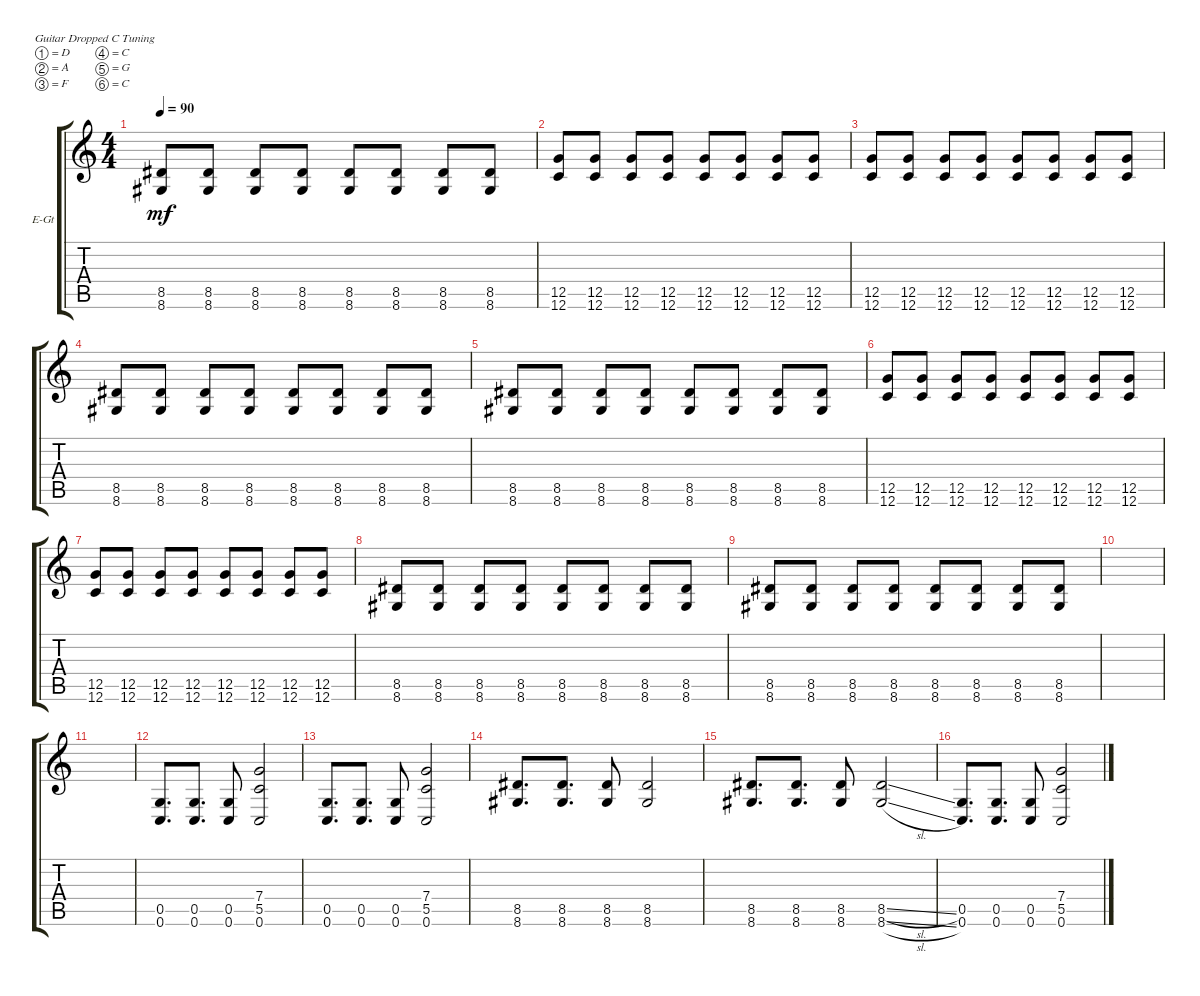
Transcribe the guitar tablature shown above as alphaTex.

\defaultSystemsLayout 4
\bracketExtendMode groupsimilarinstruments
\firstSystemTrackNameOrientation horizontal
\otherSystemsTrackNameOrientation horizontal
\track ("Electric Guitar" "E-Gt") {instrument overdrivenguitar}
\staff {score tabs}
\tuning (D4 A3 F3 C3 G2 C2)
\ts (4 4)
\tempo 90
\clef g2
\ks c
(8.5 8.6).8{dy mf} (8.5 8.6).8 (8.5 8.6).8 (8.5 8.6).8 (8.5 8.6).8 (8.5 8.6).8 (8.5 8.6).8 (8.5 8.6).8 |
(12.6 12.5).8 (12.6 12.5).8 (12.6 12.5).8 (12.6 12.5).8 (12.6 12.5).8 (12.6 12.5).8 (12.6 12.5).8 (12.6 12.5).8 |
(12.6 12.5).8 (12.6 12.5).8 (12.6 12.5).8 (12.6 12.5).8 (12.6 12.5).8 (12.6 12.5).8 (12.6 12.5).8 (12.6 12.5).8 |
(8.5 8.6).8 (8.5 8.6).8 (8.5 8.6).8 (8.5 8.6).8 (8.5 8.6).8 (8.5 8.6).8 (8.5 8.6).8 (8.5 8.6).8 |
(8.5 8.6).8 (8.5 8.6).8 (8.5 8.6).8 (8.5 8.6).8 (8.5 8.6).8 (8.5 8.6).8 (8.5 8.6).8 (8.5 8.6).8 |
(12.6 12.5).8 (12.6 12.5).8 (12.6 12.5).8 (12.6 12.5).8 (12.6 12.5).8 (12.6 12.5).8 (12.6 12.5).8 (12.6 12.5).8 |
(12.6 12.5).8 (12.6 12.5).8 (12.6 12.5).8 (12.6 12.5).8 (12.6 12.5).8 (12.6 12.5).8 (12.6 12.5).8 (12.6 12.5).8 |
(8.5 8.6).8 (8.5 8.6).8 (8.5 8.6).8 (8.5 8.6).8 (8.5 8.6).8 (8.5 8.6).8 (8.5 8.6).8 (8.5 8.6).8 |
(8.5 8.6).8 (8.5 8.6).8 (8.5 8.6).8 (8.5 8.6).8 (8.5 8.6).8 (8.5 8.6).8 (8.5 8.6).8 (8.5 8.6).8 |
|
|
(0.6 0.5).8{d} (0.6 0.5).8{d} (0.6 0.5).8 (0.6 5.5 7.4).2 |
(0.6 0.5).8{d} (0.6 0.5).8{d} (0.6 0.5).8 (5.5 0.6 7.4).2 |
(8.6 8.5).8{d} (8.6 8.5).8{d} (8.6 8.5).8 (8.5 8.6).2 |
(8.6 8.5).8{d} (8.6 8.5).8{d} (8.6 8.5).8 (8.5{sl} 8.6{sl}).2 |
(0.6 0.5).8{d} (0.6 0.5).8{d} (0.6 0.5).8 (0.6 5.5 7.4).2
